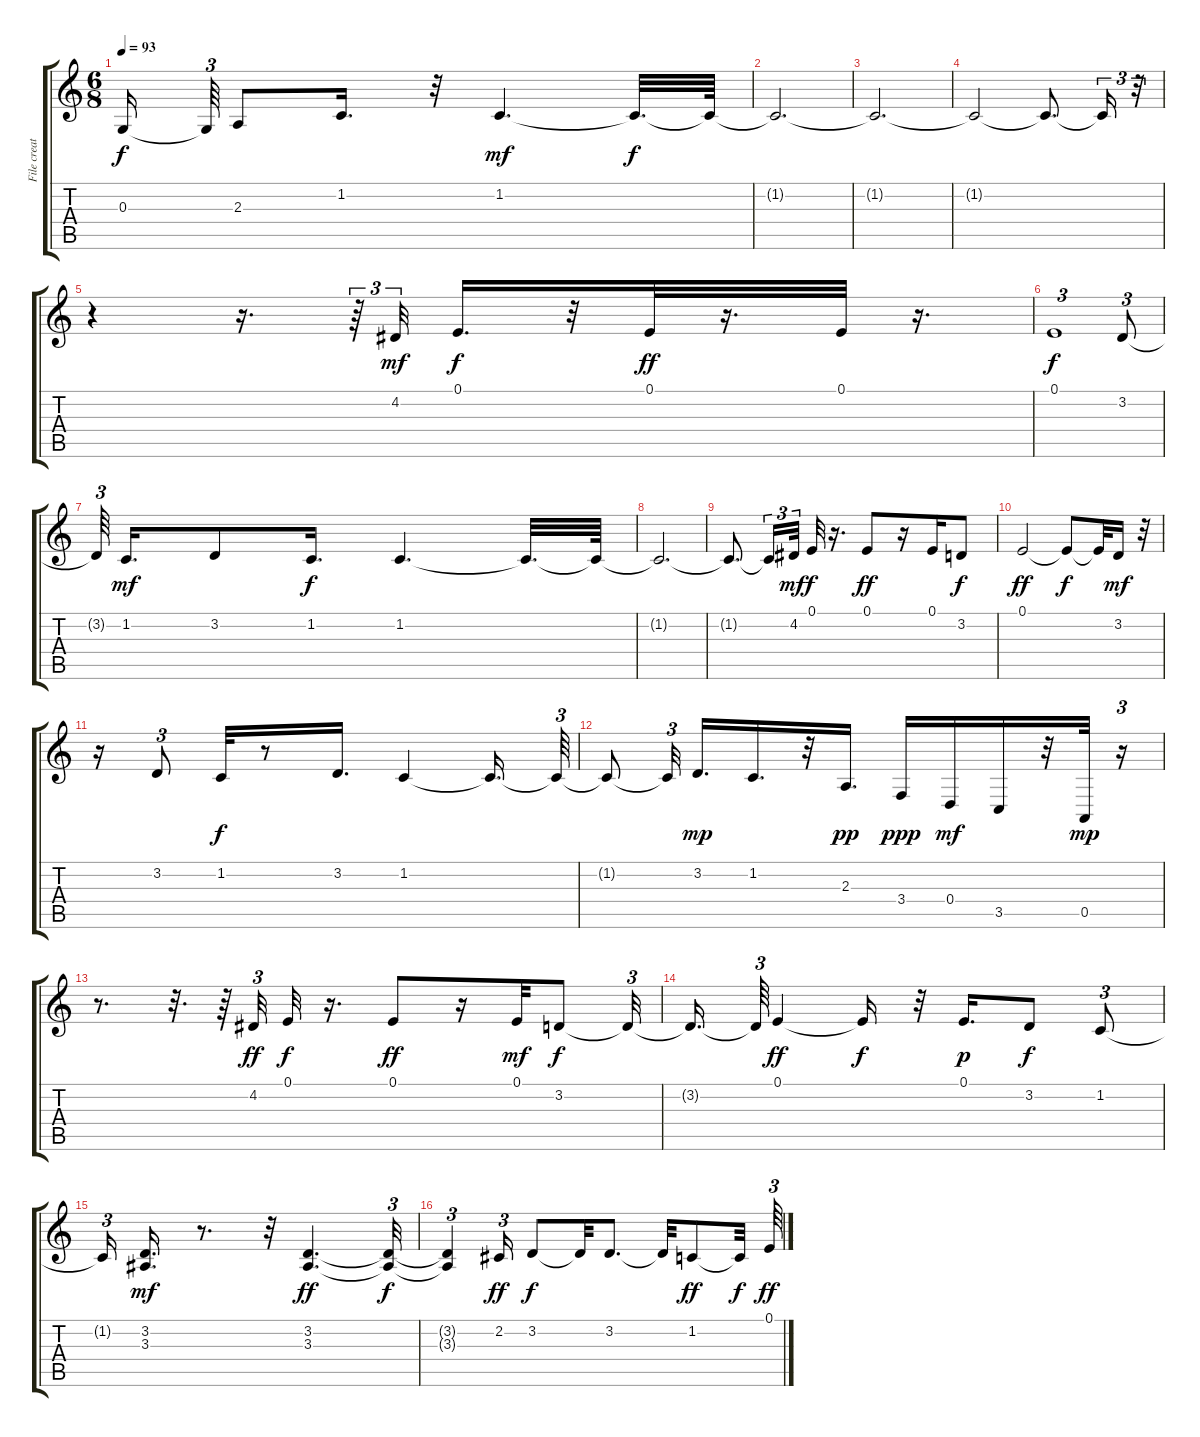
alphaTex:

\track ("File created by" "File creat") {instrument altosax}
\staff {score tabs}
\tuning (E4 B3 G3 D3 A2 E2) {hide}
\ts (6 8)
\tempo 93
\clef g2
\ks c
0.3{t}.16{dy f beam splitsecondary} 0.3{t}.64{tu (3 2)} 2.3.8 1.2.16{d} r.32 1.2.4{d dy mf} 1.2{t}.32{d dy f} 1.2{t}.64 |
1.2{t}.2{d} |
1.2{t}.2{d} |
1.2{t}.2 1.2{t}.8{d} 1.2{t}.16{tu (3 2)} r.32{tu (3 2)} |
r.4 r.16{d} r.64{tu (3 2)} 4.2.32{tu (3 2) dy mf} 0.1.16{d dy f} r.32 0.1.32{dy ff} r.16{d} 0.1.32 r.16{d} |
0.1.1{tu (3 2) dy f} 3.2.8{tu (3 2)} |
3.2{t}.64{tu (3 2) beam splitsecondary} 1.2.16{d dy mf} 3.2.8 1.2.16{d dy f} 1.2.4{d} 1.2{t}.32{d} 1.2{t}.64 |
1.2{t}.2{d} |
1.2{t}.8{d} 1.2{t}.16{tu (3 2)} 4.2.32{tu (3 2) dy mf} 0.1.32{dy f} r.16{d} 0.1.8{dy ff} r.16 0.1.16 3.2.8{dy f} |
0.1.2{dy ff} 0.1{t}.8{dy f} 0.1{t}.32 3.2.16{dy mf} r.32 |
r.16 3.2.8{tu (3 2)} 1.2.32{dy f} r.8 3.2.16{d} 1.2.4 1.2{t}.16{d} 1.2{t}.64{tu (3 2)} |
1.2{t}.8 1.2{t}.32{tu (3 2) beam splitsecondary} 3.2.16{d dy mp} 1.2.16{d} r.32 2.3.16{d dy pp} 3.4.16{dy ppp} 0.4.16{dy mf} 3.5.16 r.32 0.5.32{dy mp} r.16{tu (3 2)} |
r.8{d} r.32{d} r.64 4.2.32{tu (3 2) dy ff} 0.1.32{dy f} r.16{d} 0.1.8{dy ff} r.16 0.1.32{dy mf} 3.2.8{dy f} 3.2{t}.32{tu (3 2)} |
3.2{t}.16{d} 3.2{t}.64{tu (3 2)} 0.1.4{dy ff} 0.1{t}.16{dy f} r.32 0.1.16{d dy p} 3.2.8{dy f} 1.2.8{tu (3 2)} |
1.2{t}.16{tu (3 2)} (3.2 3.3).16{d dy mf} r.8{d} r.32 (3.2 3.3).4{d dy ff} (3.2{t} 3.3{t}).32{tu (3 2) dy f} |
(3.2{t} 3.3{t}).4{tu (3 2)} 2.2.16{tu (3 2) dy ff} 3.2.8{dy f} 3.2{t}.32 3.2.8{d} 3.2{t}.32 1.2.8{dy ff} 1.2{t}.32{dy f} 0.1.64{tu (3 2) dy ff}
